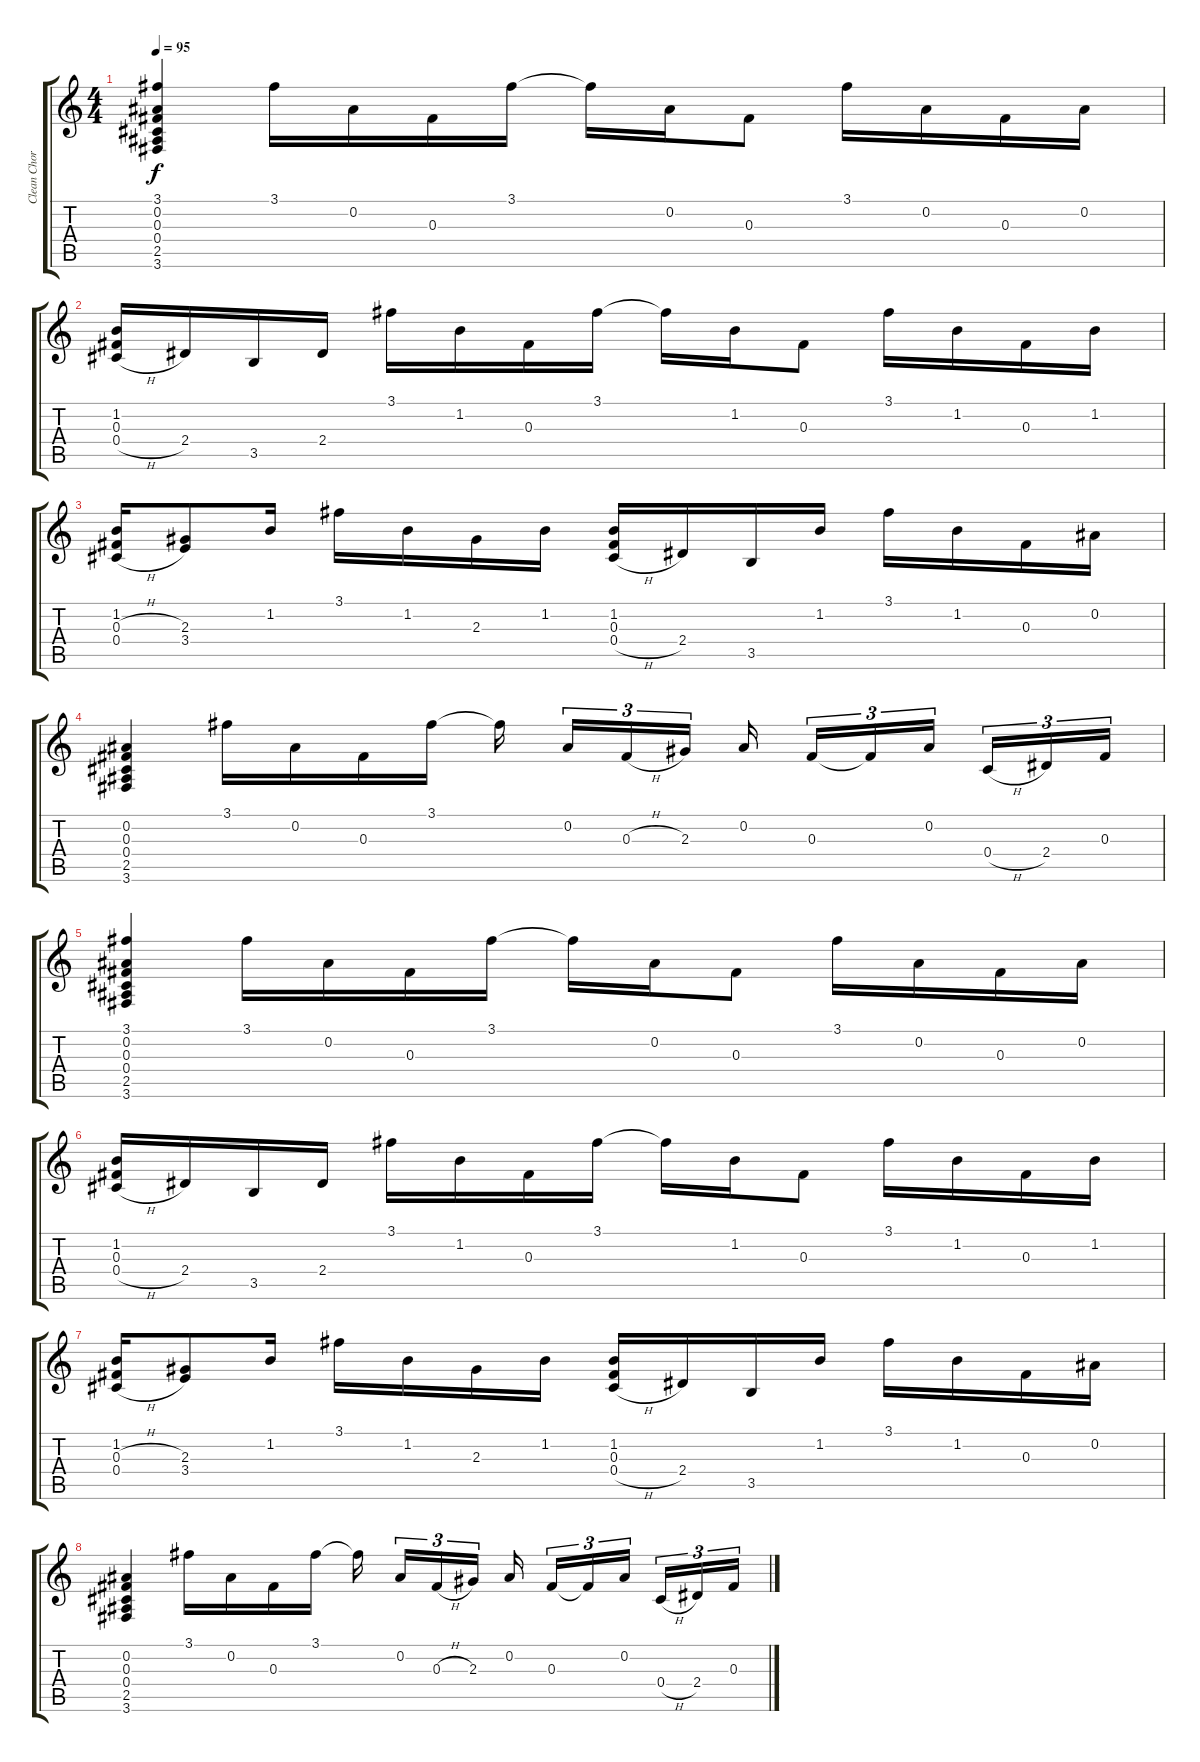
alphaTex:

\track ("Clean Chorus Guitar" "Clean Chor") {instrument electricguitarclean}
\staff {score tabs}
\tuning (Eb4 Bb3 Gb3 Db3 Ab2 Eb2) {hide}
\ts (4 4)
\tempo 95
\clef g2
\ks c
(3.1 0.2 0.3 0.4 2.5 3.6).4{dy f instrument electricguitarclean} 3.1.16 0.2.16 0.3.16 3.1.16 3.1{t}.16 0.2.16 0.3.8 3.1.16 0.2.16 0.3.16 0.2.16 |
(1.2 0.3 0.4{h}).16 2.4.16 3.5.16 2.4.16 3.1.16 1.2.16 0.3.16 3.1.16 3.1{t}.16 1.2.16 0.3.8 3.1.16 1.2.16 0.3.16 1.2.16 |
(1.2 0.3{h} 0.4{h}).16 (2.3 3.4).8 1.2.16 3.1.16 1.2.16 2.3.16 1.2.16 (1.2 0.3 0.4{h}).16 2.4.16 3.5.16 1.2.16 3.1.16 1.2.16 0.3.16 0.2.16 |
(0.2 0.3 0.4 2.5 3.6).4 3.1.16 0.2.16 0.3.16 3.1.16 3.1{t}.16{beam splitsecondary} 0.2.16{tu (3 2)} 0.3{h}.16{tu (3 2)} 2.3.16{tu (3 2) beam splitsecondary} 0.2.16 0.3.16{tu (3 2)} 0.3{t}.16{tu (3 2)} 0.2.16{tu (3 2) beam splitsecondary} 0.4{h}.16{tu (3 2)} 2.4.16{tu (3 2)} 0.3.16{tu (3 2)} |
(3.1 0.2 0.3 0.4 2.5 3.6).4 3.1.16 0.2.16 0.3.16 3.1.16 3.1{t}.16 0.2.16 0.3.8 3.1.16 0.2.16 0.3.16 0.2.16 |
(1.2 0.3 0.4{h}).16 2.4.16 3.5.16 2.4.16 3.1.16 1.2.16 0.3.16 3.1.16 3.1{t}.16 1.2.16 0.3.8 3.1.16 1.2.16 0.3.16 1.2.16 |
(1.2 0.3{h} 0.4{h}).16 (2.3 3.4).8 1.2.16 3.1.16 1.2.16 2.3.16 1.2.16 (1.2 0.3 0.4{h}).16 2.4.16 3.5.16 1.2.16 3.1.16 1.2.16 0.3.16 0.2.16 |
(0.2 0.3 0.4 2.5 3.6).4 3.1.16 0.2.16 0.3.16 3.1.16 3.1{t}.16{beam splitsecondary} 0.2.16{tu (3 2)} 0.3{h}.16{tu (3 2)} 2.3.16{tu (3 2) beam splitsecondary} 0.2.16 0.3.16{tu (3 2)} 0.3{t}.16{tu (3 2)} 0.2.16{tu (3 2) beam splitsecondary} 0.4{h}.16{tu (3 2)} 2.4.16{tu (3 2)} 0.3.16{tu (3 2)}
